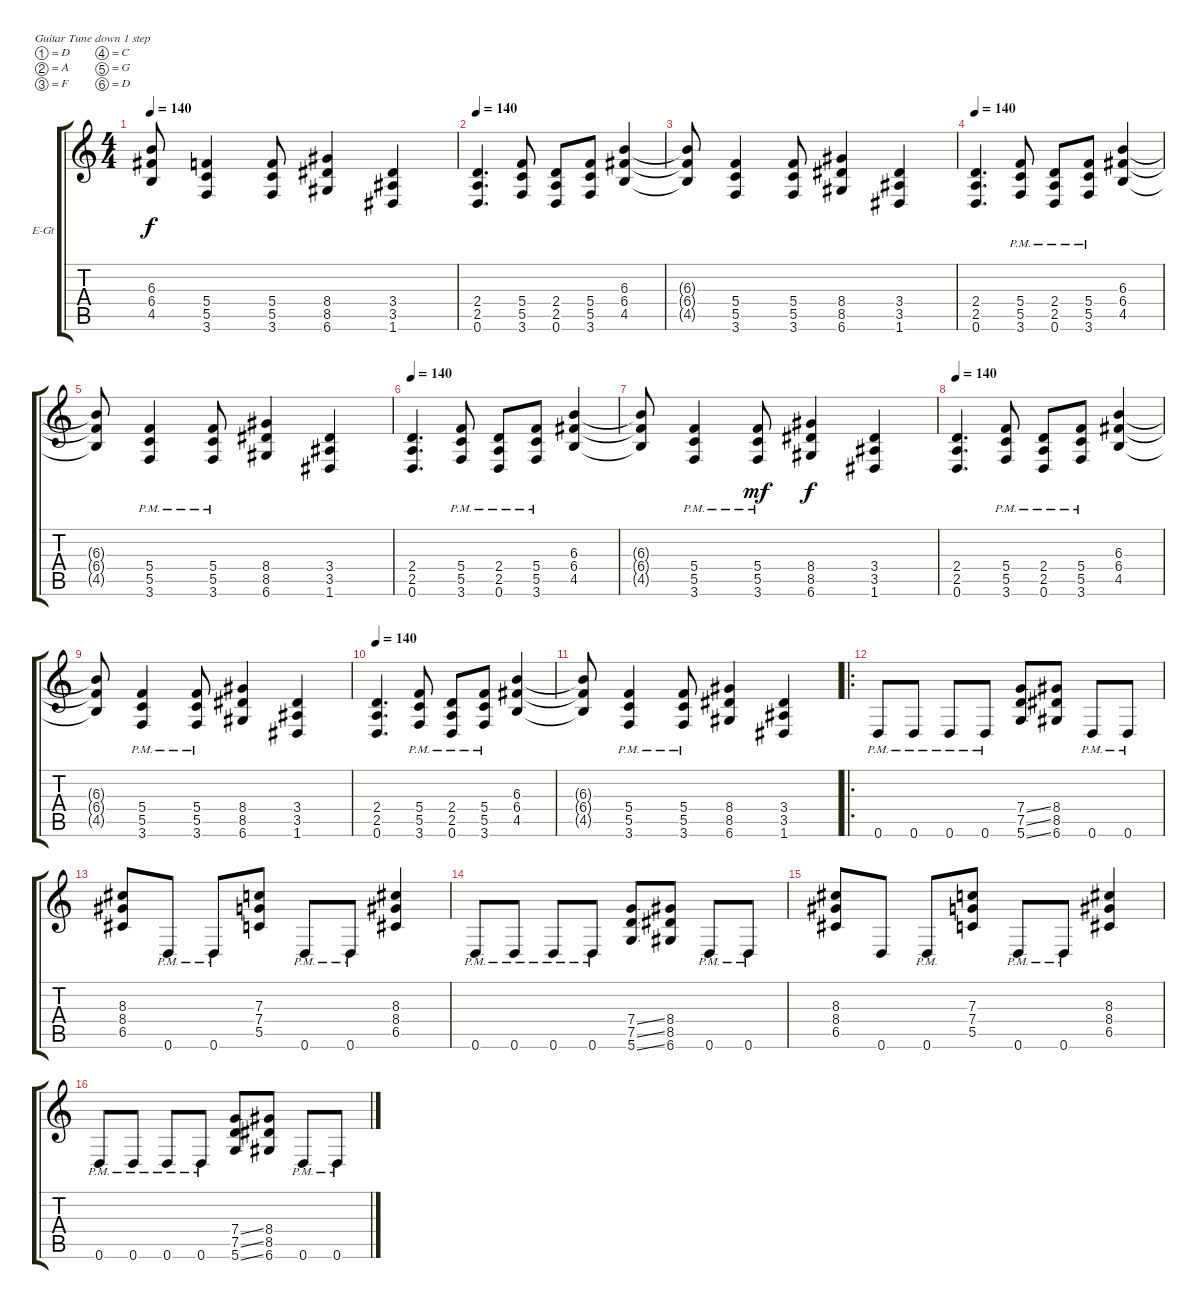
\bracketExtendMode groupsimilarinstruments
\firstSystemTrackNameOrientation horizontal
\otherSystemsTrackNameOrientation horizontal
\track ("Guitar" "E-Gt") {instrument distortionguitar}
\staff {score tabs}
\tuning (D4 A3 F3 C3 G2 D2)
\ts (4 4)
\tempo 140
\clef g2
\ks c
(4.5{t} 6.4{t} 6.3{t}).8{dy f} (5.5 3.6 5.4).4 (5.5 3.6 5.4).8 (8.5 6.6 8.4).4 (3.5 1.6 3.4).4 |
\tempo 140
(2.5 0.6 2.4).4{d} (5.5 3.6 5.4).8 (2.5 0.6 2.4).8 (5.5 3.6 5.4).8 (4.5 6.4 6.3).4 |
(4.5{t} 6.4{t} 6.3{t}).8 (5.5 3.6 5.4).4 (5.5 3.6 5.4).8 (8.5 6.6 8.4).4 (3.5 1.6 3.4).4 |
\tempo 140
(2.5 0.6 2.4).4{d} (5.5{pm} 3.6{pm} 5.4{pm}).8 (2.5{pm} 0.6{pm} 2.4{pm}).8 (5.5{pm} 3.6{pm} 5.4{pm}).8 (4.5 6.4 6.3).4 |
(4.5{t} 6.4{t} 6.3{t}).8 (5.5{pm} 3.6{pm} 5.4{pm}).4 (5.5{pm} 3.6{pm} 5.4{pm}).8 (8.5 6.6 8.4).4 (3.5 1.6 3.4).4 |
\tempo 140
(2.5 0.6 2.4).4{d} (5.5{pm} 3.6{pm} 5.4{pm}).8 (2.5{pm} 0.6{pm} 2.4{pm}).8 (5.5{pm} 3.6{pm} 5.4{pm}).8 (4.5 6.4 6.3).4 |
(4.5{t} 6.4{t} 6.3{t}).8 (5.5{pm} 3.6{pm} 5.4{pm}).4 (5.5{pm} 3.6{pm} 5.4{pm}).8{dy mf} (8.5 6.6 8.4).4{dy f} (3.5 1.6 3.4).4 |
\tempo 140
(2.5 0.6 2.4).4{d} (5.5{pm} 3.6{pm} 5.4{pm}).8 (2.5{pm} 0.6{pm} 2.4{pm}).8 (5.5{pm} 3.6{pm} 5.4{pm}).8 (4.5 6.4 6.3).4 |
(4.5{t} 6.4{t} 6.3{t}).8 (5.5{pm} 3.6{pm} 5.4{pm}).4 (5.5{pm} 3.6{pm} 5.4{pm}).8 (8.5 6.6 8.4).4 (3.5 1.6 3.4).4 |
\tempo 140
(2.5 0.6 2.4).4{d} (5.5{pm} 3.6{pm} 5.4{pm}).8 (0.6{pm} 2.5{pm} 2.4{pm}).8 (5.5{pm} 3.6{pm} 5.4{pm}).8 (4.5 6.4 6.3).4 |
(4.5{t} 6.4{t} 6.3{t}).8 (5.5{pm} 3.6{pm} 5.4{pm}).4 (5.5{pm} 3.6{pm} 5.4{pm}).8 (8.5 6.6 8.4).4 (3.5 1.6 3.4).4 |
\ro
0.6{pm}.8 0.6{pm}.8 0.6{pm}.8 0.6{pm}.8 (7.5{ss} 5.6{ss} 7.4{ss}).8 (8.5 6.6 8.4).8 0.6{pm}.8 0.6{pm}.8 |
(6.5 8.4 8.3).8 0.6{pm}.8 0.6{pm}.8 (5.5 7.4 7.3).8 0.6{pm}.8 0.6{pm}.8 (6.5 8.4 8.3).4 |
0.6{pm}.8 0.6{pm}.8 0.6{pm}.8 0.6{pm}.8 (7.5{ss} 5.6{ss} 7.4{ss}).8 (8.5 6.6 8.4).8 0.6{pm}.8 0.6{pm}.8 |
(6.5 8.4 8.3).8 0.6.8 0.6{pm}.8 (5.5 7.4 7.3).8 0.6{pm}.8 0.6{pm}.8 (6.5 8.4 8.3).4 |
0.6{pm}.8 0.6{pm}.8 0.6{pm}.8 0.6{pm}.8 (7.5{ss} 5.6{ss} 7.4{ss}).8 (8.5 6.6 8.4).8 0.6{pm}.8 0.6{pm}.8
